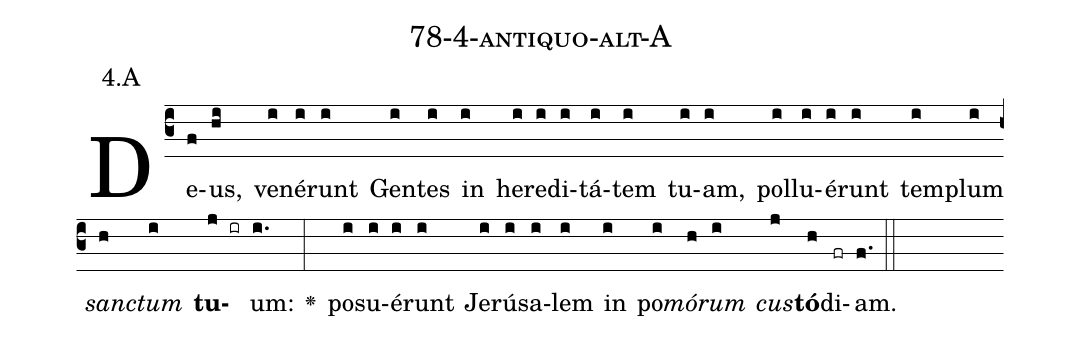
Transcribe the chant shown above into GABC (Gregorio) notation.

name: 78-4-antiquo-alt-A;
annotation: 4.A;
%%
(c3)De(f)us,(hi) ve(i)né(i)runt(i) Gen(i)tes(i) in(i) he(i)re(i)di(i)tá(i)tem(i) tu(i)am,(i) pol(i)lu(i)é(i)runt(i) tem(i)plum(i) <i>sanc</i>(h)<i>tum</i>(i) <b>tu</b>(j ir)um:(i.) <v>\greheightstar</v>(:) po(i)su(i)é(i)runt(i) Je(i)rú(i)sa(i)lem(i) in(i) po(i)<i>mó</i>(h)<i>rum</i>(i) <i>cus</i>(j)<b>tó</b>(h)di(fr)am.(f.) (::)


%E(i) u(h) o(i) u(j) a(h) e.(f.) (::)
